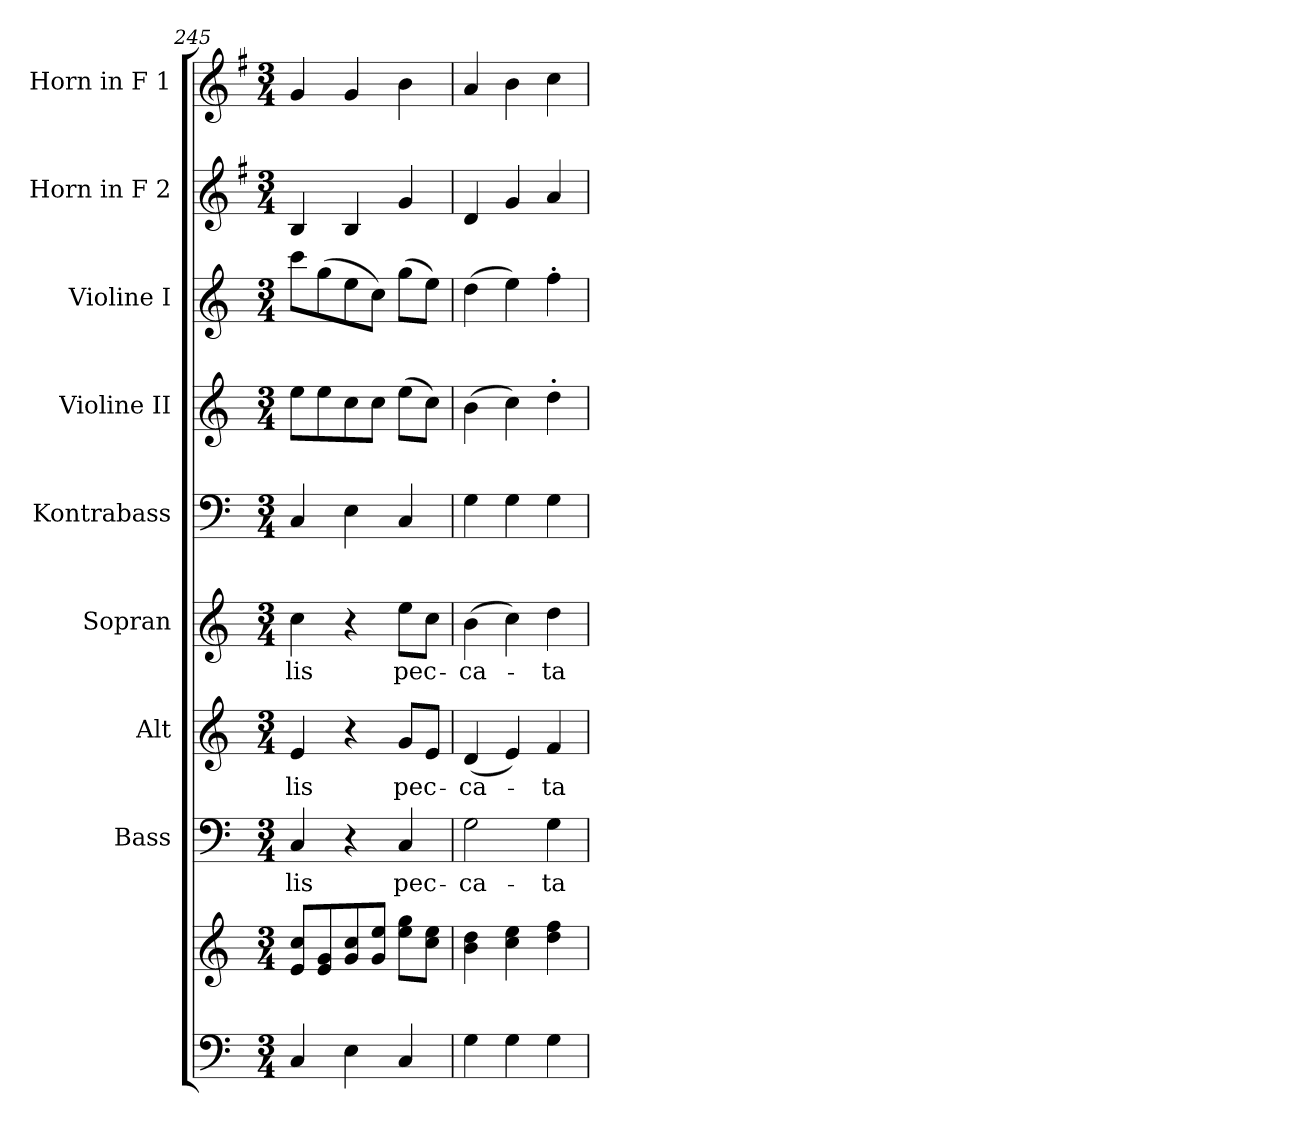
**kern	**kern	**kern	**text	**kern	**text	**kern	**text	**kern	**kern	**kern	**kern	**kern
*part9	*part9	*part8	*part8	*part7	*part7	*part6	*part6	*part5	*part4	*part3	*part2	*part1
*staff10	*staff9	*staff8	*staff8	*staff7	*staff7	*staff6	*staff6	*staff5	*staff4	*staff3	*staff2	*staff1
*	*	*I"Bass	*	*I"Alt	*	*I"Sopran	*	*I"Kontrabass	*I"Violine II	*I"Violine I	*I"Horn in F 2	*I"Horn in F 1
*	*	*I'B.	*	*I'A.	*	*I'S.	*	*I'Kb.	*I'Vl. II	*I'Vl. I	*I'Hrn. 2	*I'Hrn. 1
!!LO:PB:g=z
*clefF4	*clefG2	*clefF4	*	*clefG2	*	*clefG2	*	*clefF4	*clefG2	*clefG2	*clefG2	*clefG2
*	*	*	*	*	*	*	*	*ITrd7c12	*	*	*ITrd4c7	*ITrd4c7
*k[]	*k[]	*k[]	*	*k[]	*	*k[]	*	*k[]	*k[]	*k[]	*k[]	*k[]
*C:	*C:	*C:	*	*C:	*	*C:	*	*C:	*C:	*C:	*C:	*C:
*M3/4	*M3/4	*M3/4	*	*M3/4	*	*M3/4	*	*M3/4	*M3/4	*M3/4	*M3/4	*M3/4
=245	=245	=245	=245	=245	=245	=245	=245	=245	=245	=245	=245	=245
!	!	!	!LO:LY:b	!	!LO:LY:b	!	!LO:LY:b	!	!	!	!	!
4C/	8e/ 8cc/L	4C/	-lis	4e/	-lis	4cc\	-lis	4CC/	8ee\L	8ccc\L	4E/	4c/
.	8e/ 8g/	.	.	.	.	.	.	.	8ee\	(>8gg\	.	.
4E\	8g/ 8cc/	4r	.	4r	.	4r	.	4EE\	8cc\	8ee\	4E/	4c/
.	8g/ 8ee/J	.	.	.	.	.	.	.	8cc\J	8cc\J)	.	.
!	!	!	!LO:LY:b	!	!LO:LY:b	!	!LO:LY:b	!	!	!	!	!
4C/	8ee\ 8gg\L	4C/	pec-	8g/L	pec-	8ee\L	pec-	4CC/	(>8ee\L	(>8gg\L	4c/	4e\
.	8cc\ 8ee\J	.	.	8e/J	.	8cc\J	.	.	8cc\J)	8ee\J)	.	.
=246	=246	=246	=246	=246	=246	=246	=246	=246	=246	=246	=246	=246
!	!	!	!LO:LY:b	!	!LO:LY:b	!	!LO:LY:b	!	!	!	!	!
4G\	4b\ 4dd\	2G\	-ca-	(<4d/	-ca-	(>4b\	-ca-	4GG\	(>4b\	(>4dd\	4G/	4d/
4G\	4cc\ 4ee\	.	.	4e/)	.	4cc\)	.	4GG\	4cc\)	4ee\)	4c/	4e\
!	!	!	!LO:LY:b	!	!LO:LY:b	!	!LO:LY:b	!	!	!	!	!
4G\	4dd\ 4ff\	4G\	-ta	4f/	-ta	4dd\	-ta	4GG\	4dd'>\	4ff'>\	4d/	4f\
=	=	=	=	=	=	=	=	=	=	=	=	=
*-	*-	*-	*-	*-	*-	*-	*-	*-	*-	*-	*-	*-
